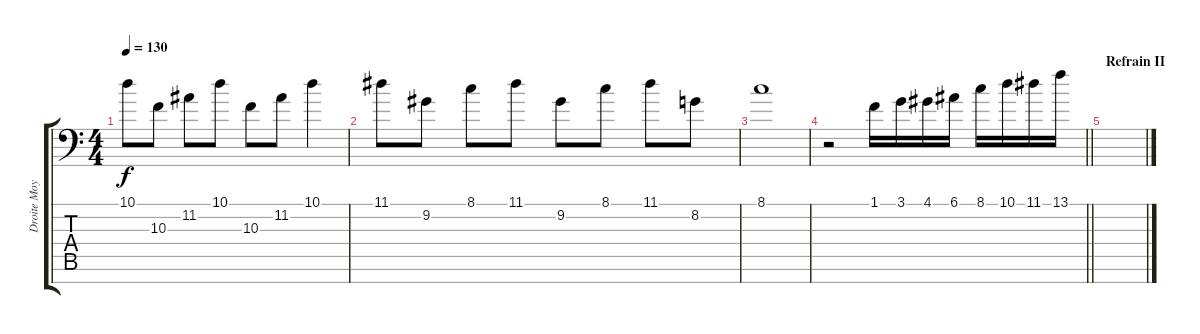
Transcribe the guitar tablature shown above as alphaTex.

\track ("Droite Moyenne" "Droite Moy") {instrument acousticgrandpiano}
\staff {score tabs}
\tuning (E4 B3 G3 D3 A2 E2 C-1) {hide}
\ts (4 4)
\tempo 130
\clef f4
\ks c
10.1.8{dy f} 10.3.8 11.2.8 10.1.8 10.3.8 11.2.8 10.1.4 |
11.1.8 9.2.8 8.1.8 11.1.8 9.2.8 8.1.8 11.1.8 8.2.8 |
8.1.1 |
\barLineRight lightlight
r.2 1.1.16 3.1.16 4.1.16 6.1.16 8.1.16 10.1.16 11.1.16 13.1.16 |
\section ("" "Refrain II")
